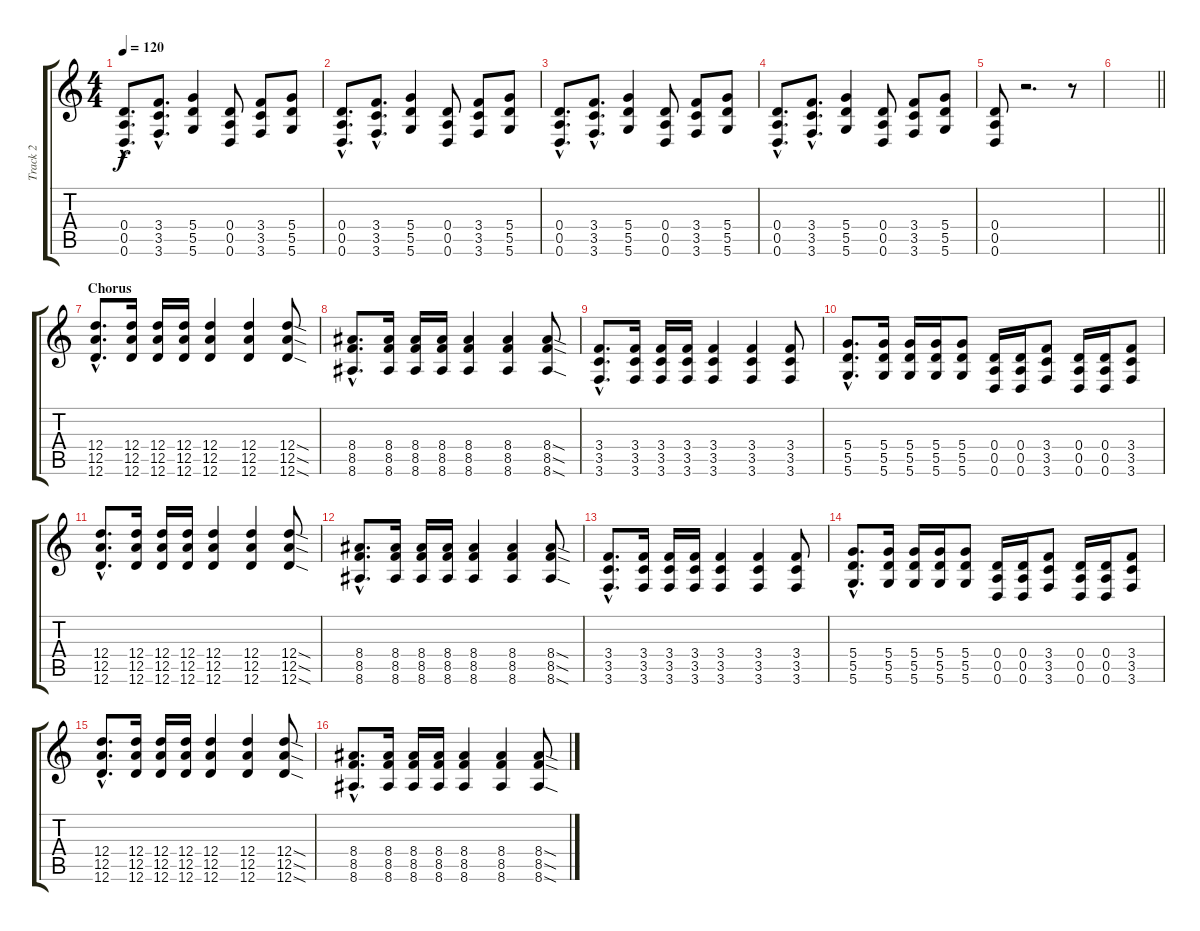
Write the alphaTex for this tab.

\track ("Track 2" "Track 2") {instrument distortionguitar}
\staff {score tabs}
\tuning (E4 B3 G3 D3 A2 D2) {hide}
\ts (4 4)
\tempo 120
\clef g2
\ks c
(0.4{hac} 0.5{hac} 0.6{hac}).8{d dy f} (3.4{hac} 3.5{hac} 3.6{hac}).8{d} (5.4 5.5 5.6).4 (0.4 0.5 0.6).8 (3.4 3.5 3.6).8 (5.4 5.5 5.6).8 |
(0.4{hac} 0.5{hac} 0.6{hac}).8{d} (3.4{hac} 3.5{hac} 3.6{hac}).8{d} (5.4 5.5 5.6).4 (0.4 0.5 0.6).8 (3.4 3.5 3.6).8 (5.4 5.5 5.6).8 |
(0.4{hac} 0.5{hac} 0.6{hac}).8{d} (3.4{hac} 3.5{hac} 3.6{hac}).8{d} (5.4 5.5 5.6).4 (0.4 0.5 0.6).8 (3.4 3.5 3.6).8 (5.4 5.5 5.6).8 |
(0.4{hac} 0.5{hac} 0.6{hac}).8{d} (3.4{hac} 3.5{hac} 3.6{hac}).8{d} (5.4 5.5 5.6).4 (0.4 0.5 0.6).8 (3.4 3.5 3.6).8 (5.4 5.5 5.6).8 |
(0.4 0.5 0.6).8 r.2{d} r.8 |
\barLineRight lightlight
|
\section ("" "Chorus")
(12.4{hac} 12.5{hac} 12.6{hac}).8{d} (12.4 12.5 12.6).16 (12.4 12.5 12.6).16 (12.4 12.5 12.6).16 (12.4 12.5 12.6).4 (12.4 12.5 12.6).4 (12.4{sod} 12.5{sod} 12.6{sod}).8 |
(8.4{hac} 8.5{hac} 8.6{hac}).8{d} (8.4 8.5 8.6).16 (8.4 8.5 8.6).16 (8.4 8.5 8.6).16 (8.4 8.5 8.6).4 (8.4 8.5 8.6).4 (8.4{sod} 8.5{sod} 8.6{sod}).8 |
(3.4{hac} 3.5{hac} 3.6{hac}).8{d} (3.4 3.5 3.6).16 (3.4 3.5 3.6).16 (3.4 3.5 3.6).16 (3.4 3.5 3.6).4 (3.4 3.5 3.6).4 (3.4 3.5 3.6).8 |
(5.4{hac} 5.5{hac} 5.6{hac}).8{d} (5.4 5.5 5.6).16 (5.4 5.5 5.6).16 (5.4 5.5 5.6).16 (5.4 5.5 5.6).8 (0.4 0.5 0.6).16 (0.4 0.5 0.6).16 (3.4 3.5 3.6).8 (0.4 0.5 0.6).16 (0.4 0.5 0.6).16 (3.4 3.5 3.6).8 |
(12.4{hac} 12.5{hac} 12.6{hac}).8{d} (12.4 12.5 12.6).16 (12.4 12.5 12.6).16 (12.4 12.5 12.6).16 (12.4 12.5 12.6).4 (12.4 12.5 12.6).4 (12.4{sod} 12.5{sod} 12.6{sod}).8 |
(8.4{hac} 8.5{hac} 8.6{hac}).8{d} (8.4 8.5 8.6).16 (8.4 8.5 8.6).16 (8.4 8.5 8.6).16 (8.4 8.5 8.6).4 (8.4 8.5 8.6).4 (8.4{sod} 8.5{sod} 8.6{sod}).8 |
(3.4{hac} 3.5{hac} 3.6{hac}).8{d} (3.4 3.5 3.6).16 (3.4 3.5 3.6).16 (3.4 3.5 3.6).16 (3.4 3.5 3.6).4 (3.4 3.5 3.6).4 (3.4 3.5 3.6).8 |
(5.4{hac} 5.5{hac} 5.6{hac}).8{d} (5.4 5.5 5.6).16 (5.4 5.5 5.6).16 (5.4 5.5 5.6).16 (5.4 5.5 5.6).8 (0.4 0.5 0.6).16 (0.4 0.5 0.6).16 (3.4 3.5 3.6).8 (0.4 0.5 0.6).16 (0.4 0.5 0.6).16 (3.4 3.5 3.6).8 |
(12.4{hac} 12.5{hac} 12.6{hac}).8{d} (12.4 12.5 12.6).16 (12.4 12.5 12.6).16 (12.4 12.5 12.6).16 (12.4 12.5 12.6).4 (12.4 12.5 12.6).4 (12.4{sod} 12.5{sod} 12.6{sod}).8 |
(8.4{hac} 8.5{hac} 8.6{hac}).8{d} (8.4 8.5 8.6).16 (8.4 8.5 8.6).16 (8.4 8.5 8.6).16 (8.4 8.5 8.6).4 (8.4 8.5 8.6).4 (8.4{sod} 8.5{sod} 8.6{sod}).8
